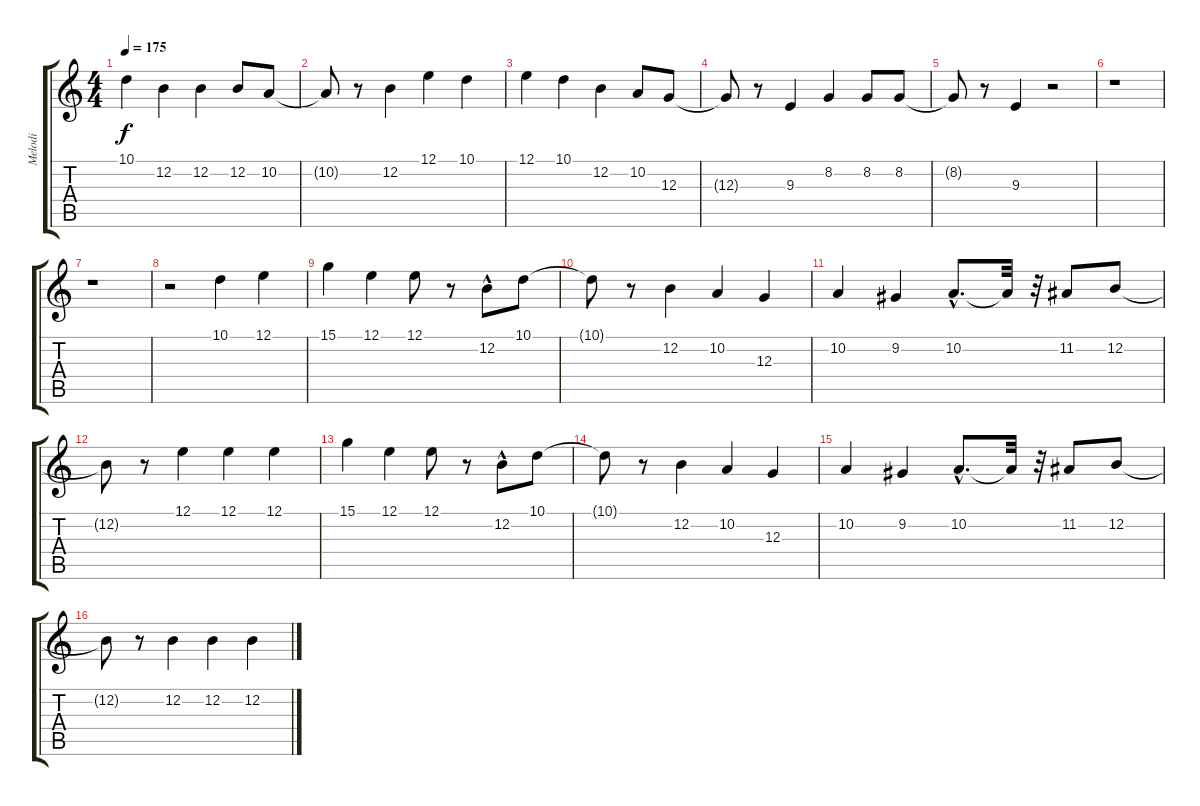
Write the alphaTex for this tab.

\track ("Melodi" "Melodi") {instrument clavinet}
\staff {score tabs}
\tuning (E4 B3 G3 D3 A2 E2) {hide}
\ts (4 4)
\tempo 175
\clef g2
\ks c
10.1.4{dy f} 12.2.4 12.2.4 12.2.8 10.2.8 |
10.2{t}.8 r.8 12.2.4 12.1.4 10.1.4 |
12.1.4 10.1.4 12.2.4 10.2.8 12.3.8 |
12.3{t}.8 r.8 9.3.4 8.2.4 8.2.8 8.2.8 |
8.2{t}.8 r.8 9.3.4 r.2 |
r.1 |
r.1 |
r.2 10.1.4 12.1.4 |
15.1.4 12.1.4 12.1.8 r.8 12.2{hac}.8 10.1.8 |
10.1{t}.8 r.8 12.2.4 10.2.4 12.3.4 |
10.2.4 9.2.4 10.2{hac}.8{d} 10.2{t}.32 r.32 11.2.8 12.2.8 |
12.2{t}.8 r.8 12.1.4 12.1.4 12.1.4 |
15.1.4 12.1.4 12.1.8 r.8 12.2{hac}.8 10.1.8 |
10.1{t}.8 r.8 12.2.4 10.2.4 12.3.4 |
10.2.4 9.2.4 10.2{hac}.8{d} 10.2{t}.32 r.32 11.2.8 12.2.8 |
12.2{t}.8 r.8 12.2.4 12.2.4 12.2.4
